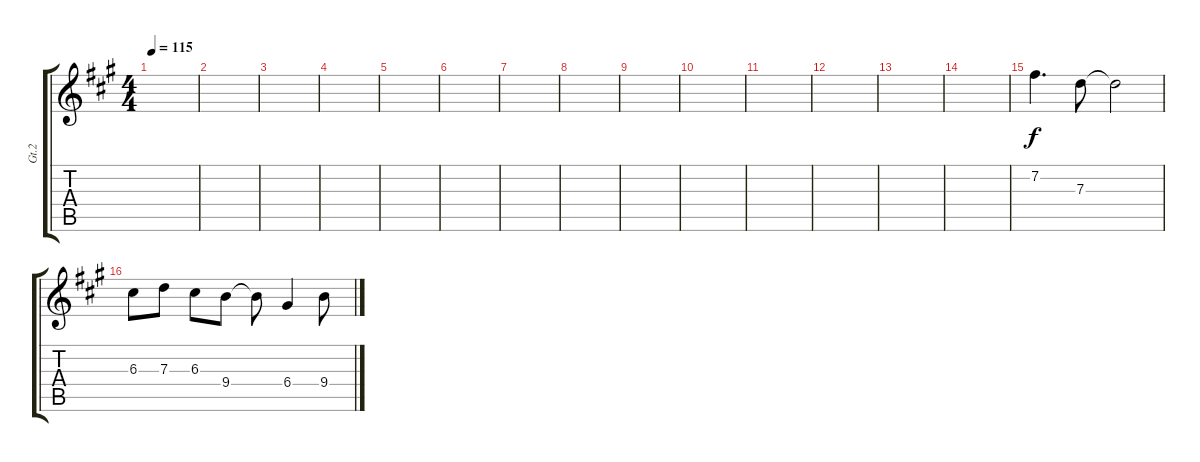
\track ("Gt.2" "Gt.2") {instrument electricguitarclean}
\staff {score tabs}
\tuning (E4 B3 G3 D3 A2 E2) {hide}
\ts (4 4)
\tempo 115
\clef g2
\ks a
|
|
|
|
|
|
|
|
|
|
|
|
|
|
7.2.4{d} 7.3.8 7.3{t}.2 |
6.3.8 7.3.8 6.3.8 9.4.8 9.4{t}.8 6.4.4 9.4.8
